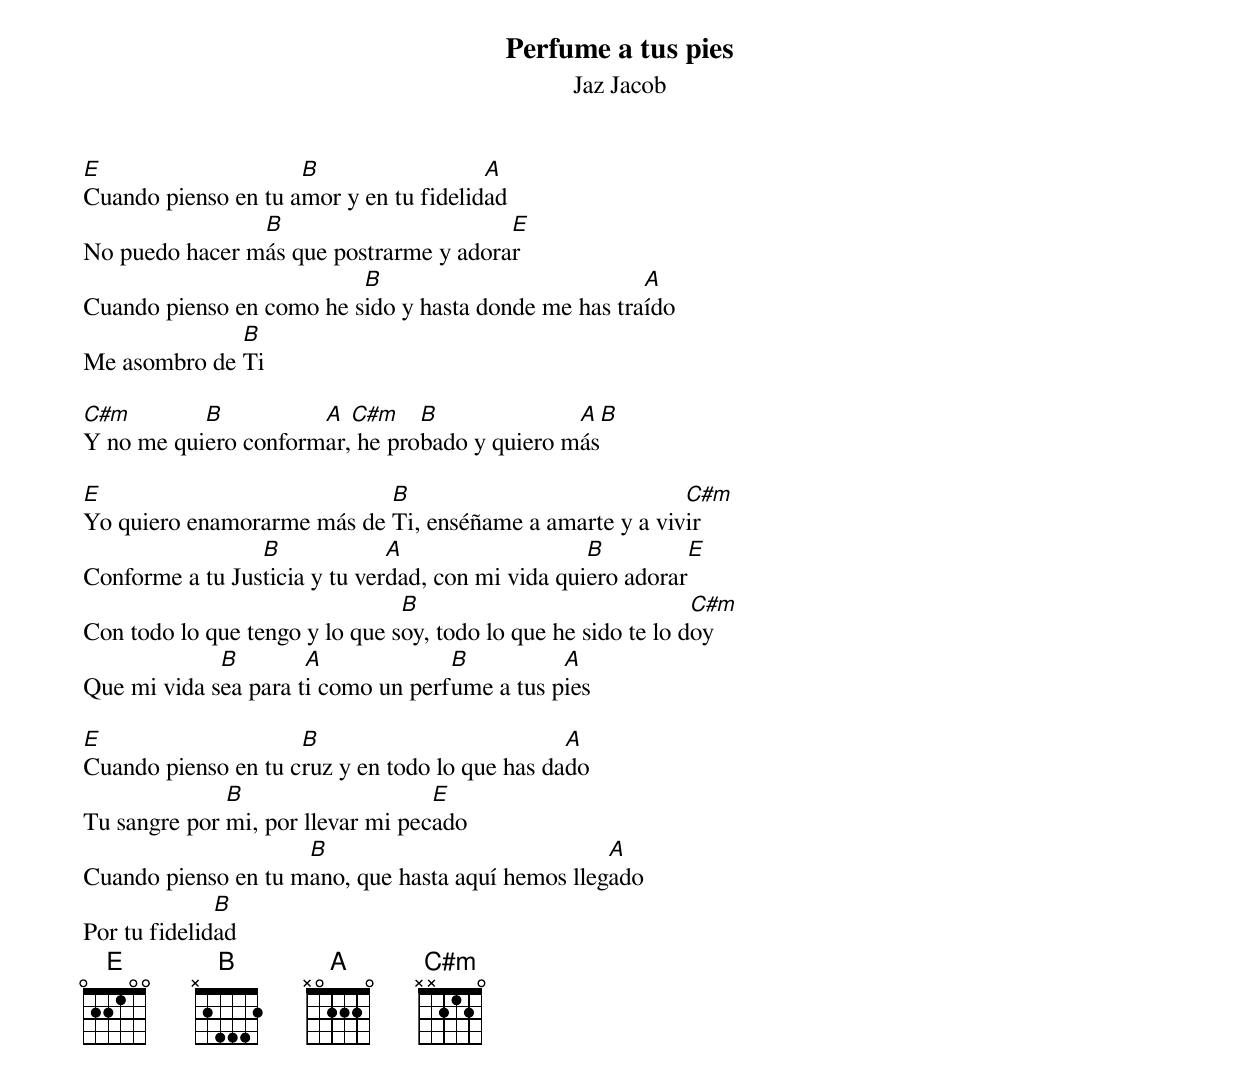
Perfume a tus pies
Jaz Jacob

E                    B                  A
Cuando pienso en tu amor y en tu fidelidad
                B                       E
No puedo hacer más que postrarme y adorar
                          B                           A
Cuando pienso en como he sido y hasta donde me has traído
              B
Me asombro de Ti

C#m        B          A  C#m    B              A   B
Y no me quiero conformar, he probado y quiero más

E                           B                            C#m
Yo quiero enamorarme más de Ti, enséñame a amarte y a vivir
                 B             A                   B           E
Conforme a tu Justicia y tu verdad, con mi vida quiero adorar
                                B                              C#m
Con todo lo que tengo y lo que soy, todo lo que he sido te lo doy
             B        A             B          A
Que mi vida sea para ti como un perfume a tus pies

E                    B                          A
Cuando pienso en tu cruz y en todo lo que has dado
              B                    E
Tu sangre por mi, por llevar mi pecado
                     B                             A
Cuando pienso en tu mano, que hasta aquí hemos llegado
              B
Por tu fidelidad
